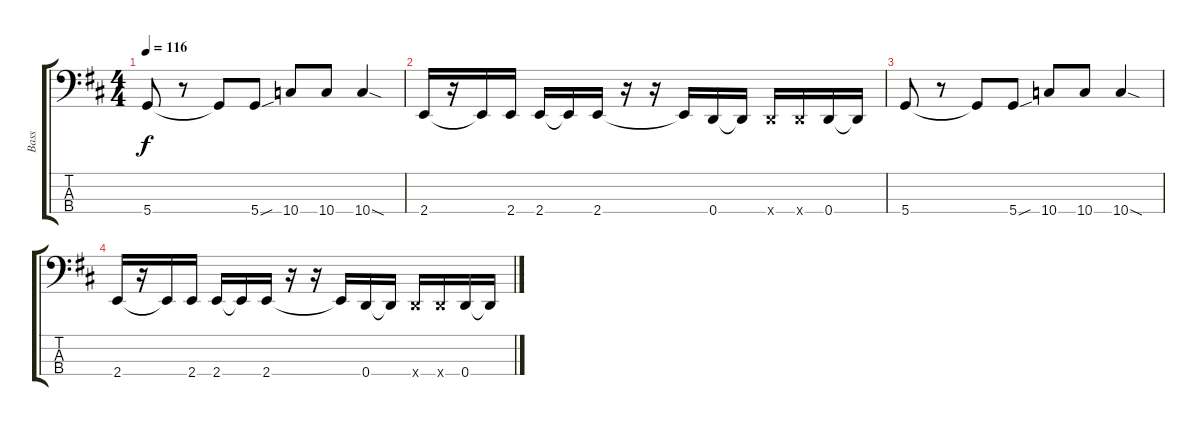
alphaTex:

\track ("Bass" "Bass") {instrument electricbassfinger}
\staff {score tabs}
\tuning (G2 D2 A1 D1) {hide}
\ts (4 4)
\tempo 116
\clef f4
\ks d
5.4.8{dy f} r.8 5.4{t}.8 5.4{sou}.8 10.4.8 10.4.8 10.4{sod}.4 |
2.4.16 r.16 2.4{t}.16 2.4.16 2.4.16 2.4{t}.16 2.4.16 r.16 r.16 2.4{t}.16 0.4.16 0.4{t}.16 0.4{x}.16 0.4{x}.16 0.4.16 0.4{t}.16 |
5.4.8 r.8 5.4{t}.8 5.4{sou}.8 10.4.8 10.4.8 10.4{sod}.4 |
2.4.16 r.16 2.4{t}.16 2.4.16 2.4.16 2.4{t}.16 2.4.16 r.16 r.16 2.4{t}.16 0.4.16 0.4{t}.16 0.4{x}.16 0.4{x}.16 0.4.16 0.4{t}.16
